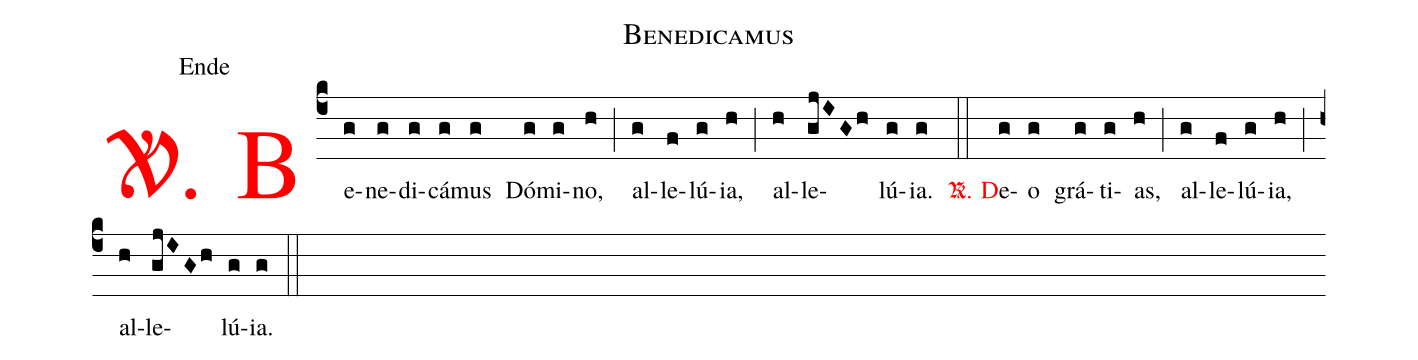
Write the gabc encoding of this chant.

name: Benedicamus;
office-part: Ende;
%%
.(c4) <v>\textcolor{red}{\gothVbar. B}</v>e(g)ne(g)di(g)cá(g)mus(g) Dó(g)mi(g)no,(h) (;) al(g)le(f)lú(g)ia,(h) (;) al(h)le(gjIGh)lú(g)ia.(g) (::)
 <v>\textcolor{red}{\gothRbar. D}</v>e(g)o(g) grá(g)ti(g)as,(h) (;)
al(g)le(f)lú(g)ia,(h) (;) al(h)le(gjIGh)lú(g)ia.(g) (::)
